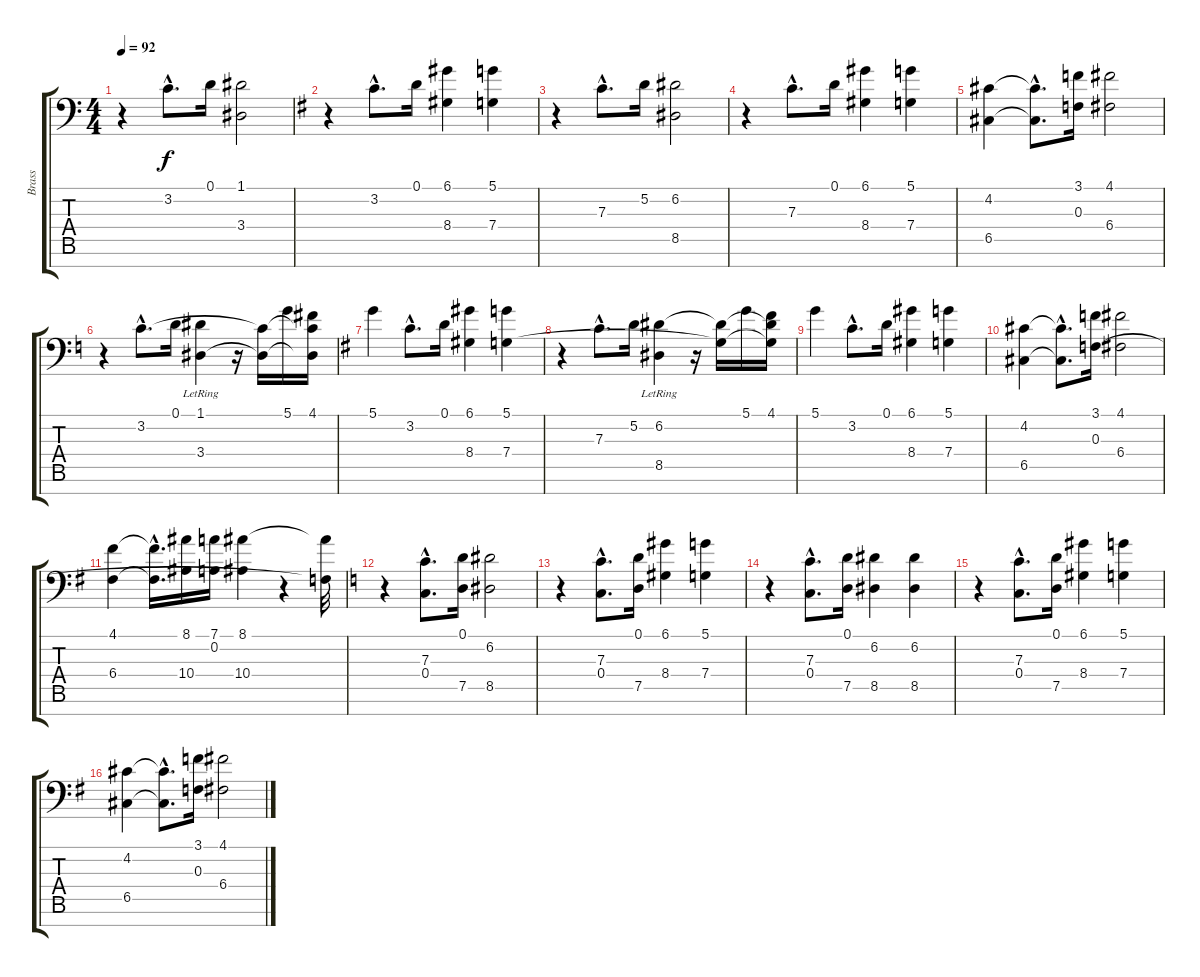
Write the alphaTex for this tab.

\track ("Brass" "Brass") {instrument brasssection}
\staff {score tabs}
\tuning (D4 A3 F3 C3 G2 D2 A1) {hide}
\ts (4 4)
\tempo 92
\clef f4
\ks c
r.4{dy f instrument brasssection} 3.2{hac}.8{d} 0.1.16 (1.1 3.4).2 |
\ks g
r.4 3.2{hac}.8{d} 0.1.16 (6.1 8.4).4 (5.1 7.4).4 |
r.4 7.3{hac}.8{d} 5.2.16 (6.2 8.5).2 |
r.4 7.3{hac}.8{d} 0.1.16 (6.1 8.4).4 (5.1 7.4).4 |
(4.2 6.5).4 (4.2{hac t} 6.5{hac t}).8{d} (3.1 0.3).16 (4.1 6.4).2 |
\ks c
r.4 3.2{hac}.8{d} 0.1.16 (1.1{lr} 3.4{lr}).4 r.16 (3.2{t} 3.4{t}).16 5.1.16 (4.1 3.2{t} 3.4{t}).16 |
\ks g
5.1.4 3.2{hac}.8{d} 0.1.16 (6.1 8.4).4 (5.1 7.4).4 |
r.4 7.3{hac}.8{d} 5.2.16 (6.2{lr} 8.5{lr}).4 r.16 (6.2{t} 7.4{t}).16 5.1.16 (4.1 6.2{t} 7.4{t}).16 |
5.1.4 3.2{hac}.8{d} 0.1.16 (6.1 8.4).4 (5.1 7.4).4 |
(4.2 6.5).4 (4.2{hac t} 6.5{hac t}).8{d} (3.1 0.3).16 (4.1 6.4).2 |
(4.1 6.4).4 (4.1{hac t} 6.4{hac t}).16{d} (8.1 10.4).16 (7.1 0.2).16 (8.1 10.4).4 r.4 (8.1{t} 0.3{t}).32 |
\ks c
r.4 (7.3{hac} 0.4{hac}).8{d} (0.1 7.5).16 (6.2 8.5).2 |
r.4 (7.3{hac} 0.4{hac}).8{d} (0.1 7.5).16 (6.1 8.4).4 (5.1 7.4).4 |
r.4 (7.3{hac} 0.4{hac}).8{d} (0.1 7.5).16 (6.2 8.5).4 (6.2 8.5).4 |
r.4 (7.3{hac} 0.4{hac}).8{d} (0.1 7.5).16 (6.1 8.4).4 (5.1 7.4).4 |
\ks g
(4.2 6.5).4 (4.2{hac t} 6.5{hac t}).8{d} (3.1 0.3).16 (4.1 6.4).2
